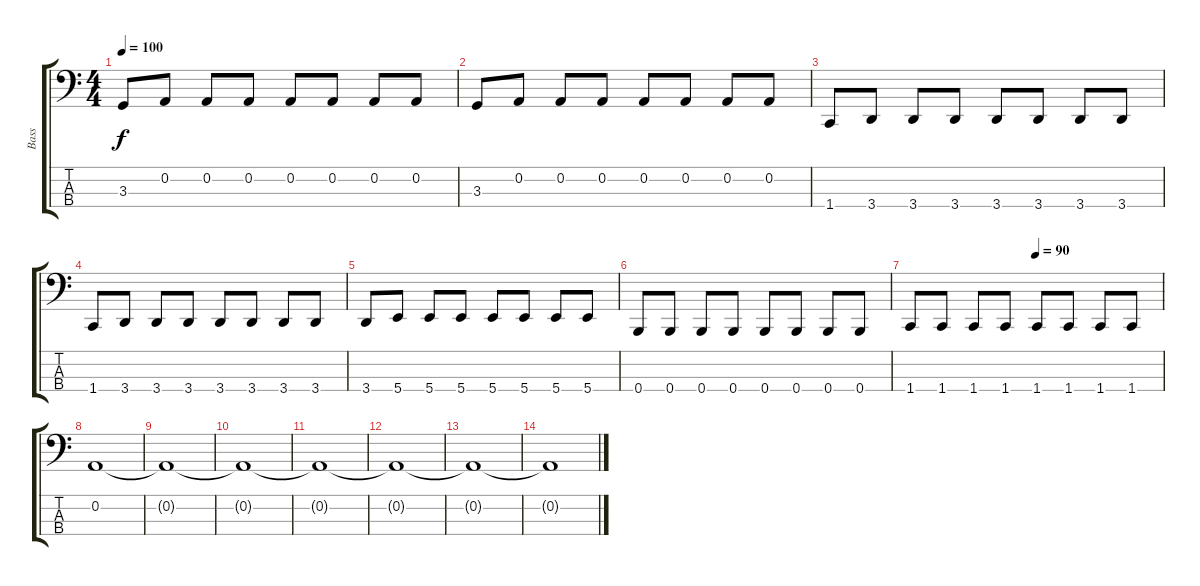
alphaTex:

\track ("Bass" "Bass") {instrument electricbassfinger}
\staff {score tabs}
\tuning (D2 A1 E1 B0) {hide}
\ts (4 4)
\tempo 100
\clef f4
\ks c
3.3.8{dy f} 0.2.8 0.2.8 0.2.8 0.2.8 0.2.8 0.2.8 0.2.8 |
3.3.8 0.2.8 0.2.8 0.2.8 0.2.8 0.2.8 0.2.8 0.2.8 |
1.4.8 3.4.8 3.4.8 3.4.8 3.4.8 3.4.8 3.4.8 3.4.8 |
1.4.8 3.4.8 3.4.8 3.4.8 3.4.8 3.4.8 3.4.8 3.4.8 |
3.4.8 5.4.8 5.4.8 5.4.8 5.4.8 5.4.8 5.4.8 5.4.8 |
0.4.8 0.4.8 0.4.8 0.4.8 0.4.8 0.4.8 0.4.8 0.4.8 |
\tempo (90 0.5)
1.4.8 1.4.8 1.4.8 1.4.8 1.4.8 1.4.8 1.4.8 1.4.8 |
0.2.1{volume 10} |
0.2{t}.1 |
0.2{t}.1{volume 5} |
0.2{t}.1 |
0.2{t}.1{volume 2} |
0.2{t}.1 |
0.2{t}.1{volume 0}
